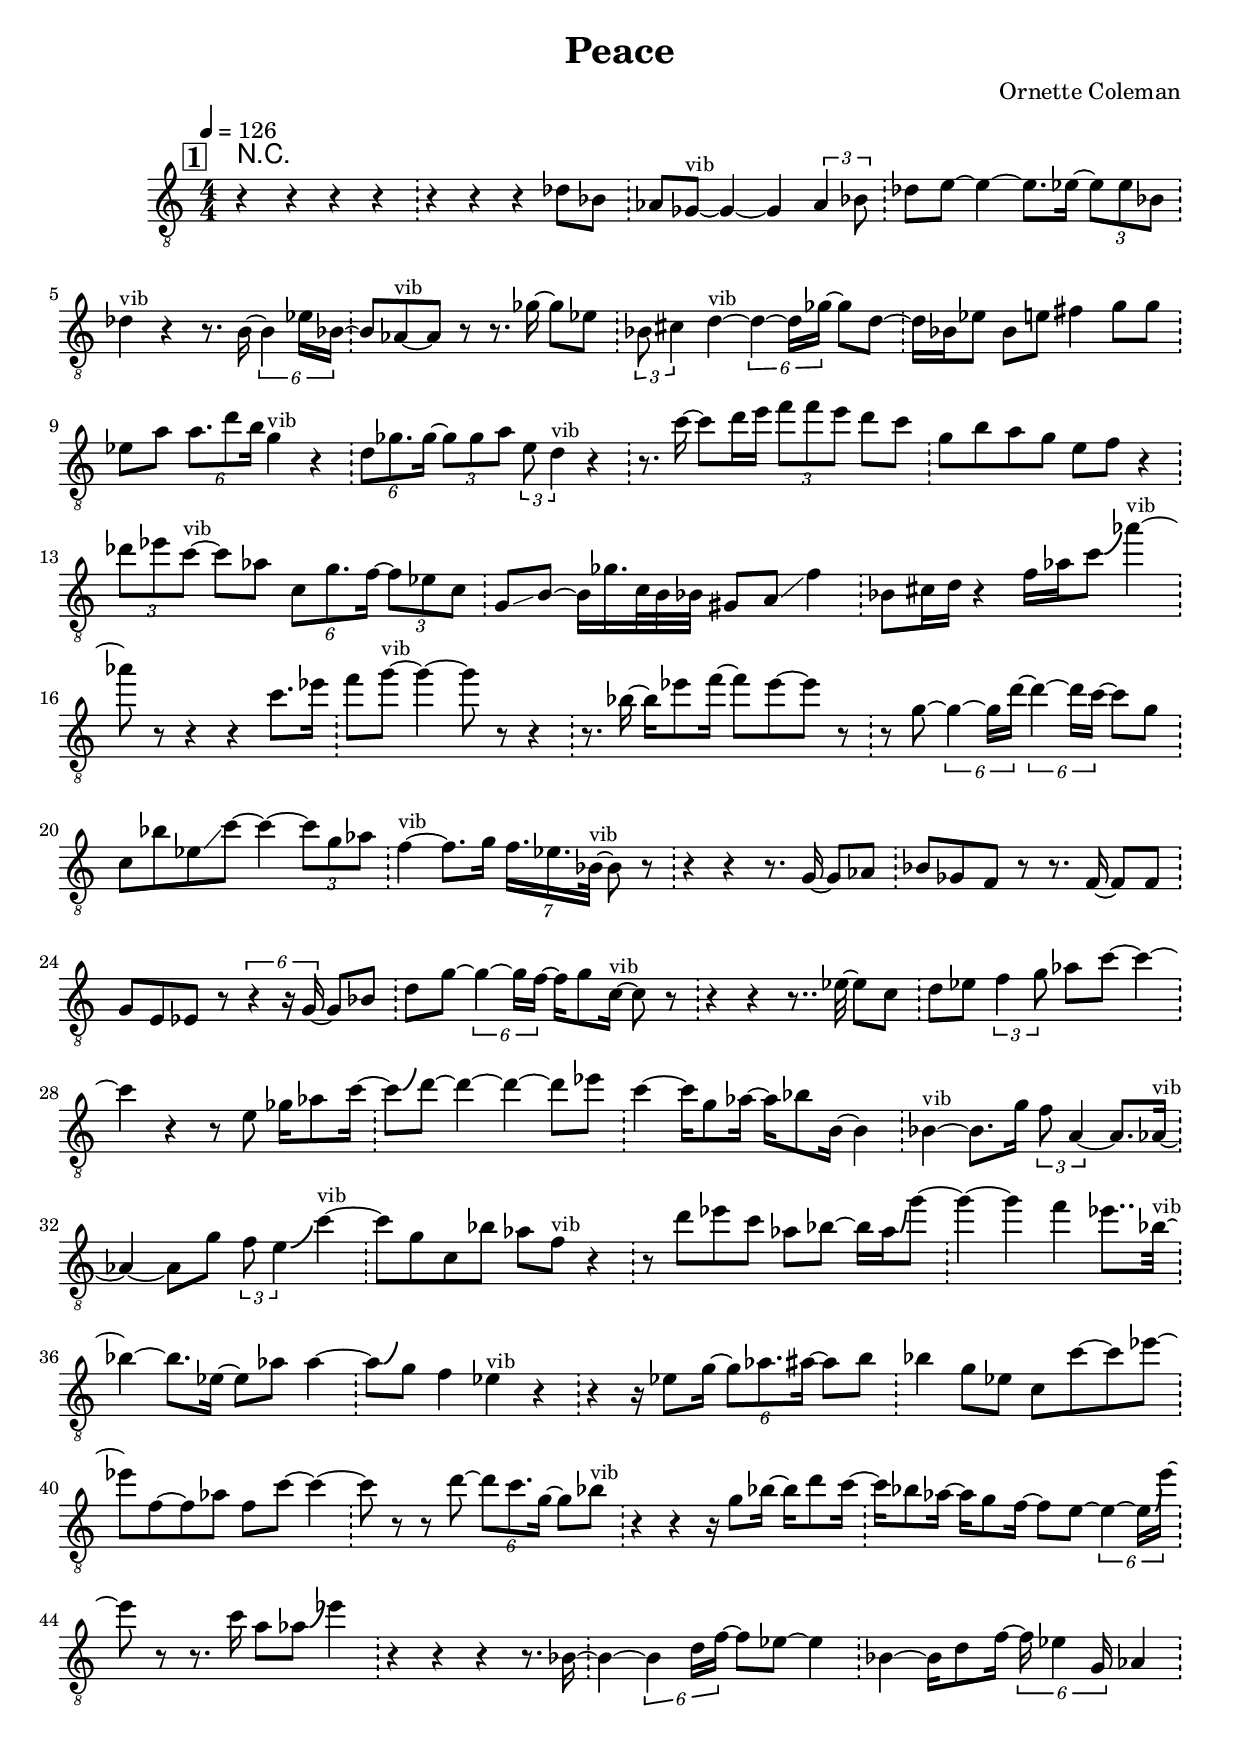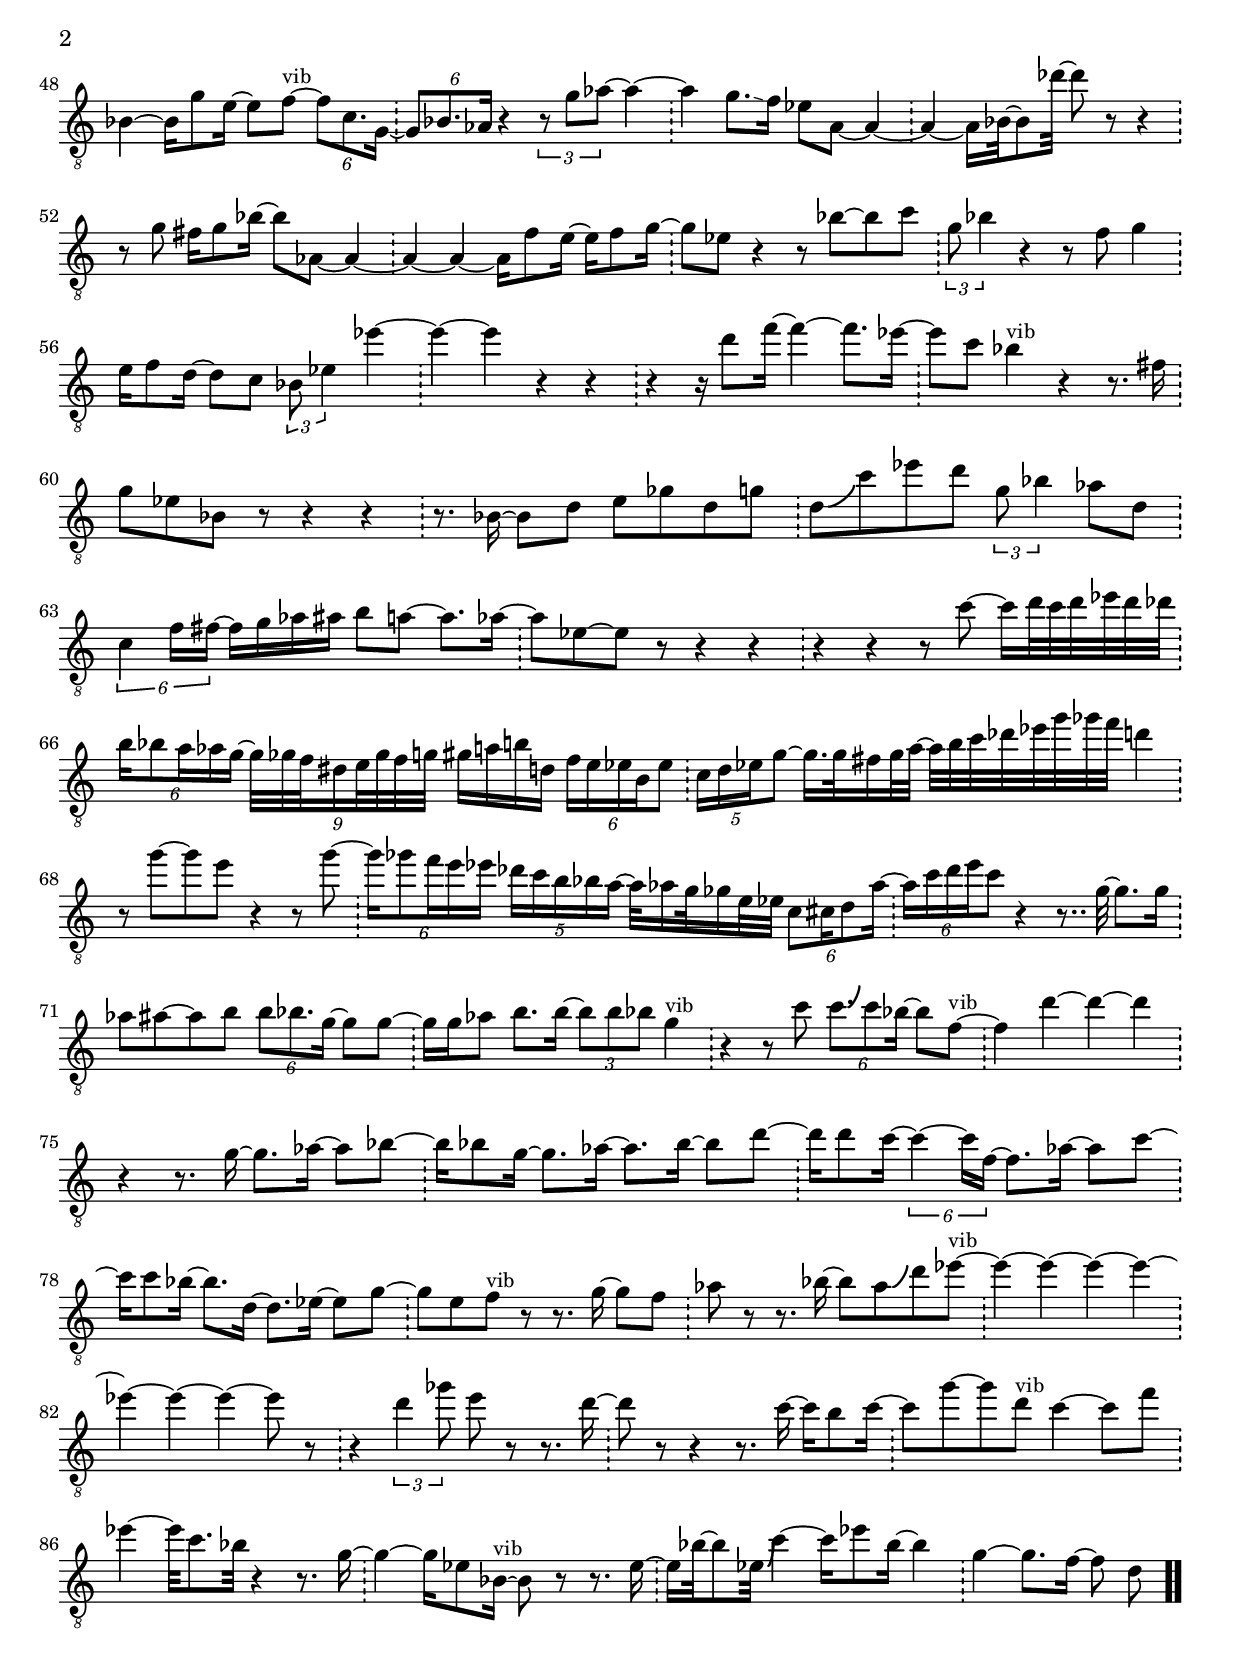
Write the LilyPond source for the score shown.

\version "2.13.2"

#(ly:set-option 'point-and-click #f)

\header {
  title = "Peace"
  composer = "Ornette Coleman"
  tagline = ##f
}
global =
{
    \override Staff.TimeSignature #'style = #'()
    \time 4/4
    \clef "treble_8"
    \key c \major
    \override Rest #'direction = #'0
    \override MultiMeasureRest #'staff-position = #0
}
\score
{
<<
    \transpose c' c'

    \new ChordNames { \chords {
      \set majorSevenSymbol = \markup { "maj7" }
      \set minorChordModifier = \markup { \char ##x2013 }
      
       r4
      }
      }

    \new Staff
    <<
    \transpose c' c'

    {
      \global
  		%\override Score.MetronomeMark #'transparent = ##t
  		%\override Score.MetronomeMark #'stencil = ##f
  		
  		\override HorizontalBracket #'direction = #UP
  		\override HorizontalBracket #'bracket-flare = #'(0 . 0)
  		
  		\override TextSpanner #'dash-fraction = #1.0
  		\override TextSpanner #'bound-details #'left #'text = \markup{ \concat{\draw-line #'(0 . -1.0) \draw-line #'(1.0 . 0) }}
  		\override TextSpanner #'bound-details #'right #'text = \markup{ \concat{ \draw-line #'(1.0 . 0) \draw-line #'(0 . -1.0) }}
          \set Score.markFormatter = #format-mark-box-numbers


      \tempo 4 = 126
      \set Score.currentBarNumber = #1
     
      \bar "||" \mark \default r4 
       r4 
       r4 
       r4 
      \bar "!" r4 
       r4 
       r4 
       des'8 bes8 
      \bar "!" aes8 ges8~^\markup{\left-align \small vib} 
       ges4~ 
       ges4 
       \tuplet 3/2 {aes4 bes8} 
      \bar "!" des'8 e'8~ 
       e'4~ 
       e'8. es'16~ 
       \tuplet 3/2 {es'8 es'8 bes8} 
      \bar "!" des'4^\markup{\left-align \small vib} 
       r4 
       r8. b16~ 
       \tuplet 6/4 {b4 es'16 bes16~} 
      \bar "!" bes8 aes8~^\markup{\left-align \small vib} 
       aes8 r8 
       r8. ges'16~ 
       ges'8 es'8 
      \bar "!" \tuplet 3/2 {bes8 cis'4} 
       d'4~^\markup{\left-align \small vib} 
       \tuplet 6/4 {d'4~ d'16 ges'16~} 
       ges'8 d'8~ 
      \bar "!" d'16 bes16 es'8 
       bes8 e'8 
       fis'4 
       g'8 g'8 
      \bar "!" es'8 a'8 
       \tuplet 6/4 {a'8. d''8 b'16} 
       g'4^\markup{\left-align \small vib} 
       r4 
      \bar "!" \tuplet 6/4 {d'8 ges'8. ges'16~} 
       \tuplet 3/2 {ges'8 ges'8 a'8} 
       \tuplet 3/2 {e'8 d'4^\markup{\left-align \small vib}} 
       r4 
      \bar "!" r8. c''16~ 
       c''8 d''16 e''16 
       \tuplet 3/2 {f''8 f''8 e''8} 
       d''8 c''8 
      \bar "!" g'8 b'8 
       a'8 g'8 
       e'8 f'8 
       r4 
      \bar "!" \tuplet 3/2 {des''8 es''8 c''8~^\markup{\left-align \small vib}} 
       c''8 aes'8 
       \tuplet 6/4 {c'8 g'8. f'16~} 
       \tuplet 3/2 {f'8 es'8 c'8} 
      \bar "!" g8\glissando  b8~ 
       b16 ges'16. c'32 b32 bes32 
       gis8 a8\glissando  
       f'4 
      \bar "!" bes8 cis'16 d'16 
       r4 
       f'16 aes'16 c''8\bendAfter #+4  
       aes''4~^\markup{\left-align \small vib} 
      \bar "!" aes''8 r8 
       r4 
       r4 
       c''8. es''16 
      \bar "!" f''8 g''8~^\markup{\left-align \small vib} 
       g''4~ 
       g''8 r8 
       r4 
      \bar "!" r8. bes'16~ 
       bes'16 es''8 f''16~ 
       f''8 es''8~ 
       es''8 r8 
      \bar "!" r8 g'8~ 
       \tuplet 6/4 {g'4~ g'16 d''16~} 
       \tuplet 6/4 {d''4~ d''16 c''16~} 
       c''8 g'8 
      \bar "!" c'8 bes'8 
       es'8\glissando  c''8~ 
       c''4~ 
       \tuplet 3/2 {c''8 g'8 aes'8} 
      \bar "!" f'4~^\markup{\left-align \small vib} 
       f'8. g'16 
       \tuplet 7/8 {f'16. es'16. bes32~^\markup{\left-align \small vib}} 
       bes8 r8 
      \bar "!" r4 
       r4 
       r8. g16~ 
       g8 aes8 
      \bar "!" bes8 ges8 
       f8 r8 
       r8. f16~ 
       f8 f8 
      \bar "!" g8 e8 
       es8 r8 
       \tuplet 6/4 {r4 r16 g16~} 
       g8 bes8 
      \bar "!" d'8 g'8~ 
       \tuplet 6/4 {g'4~ g'16 f'16~} 
       f'16 g'8 c'16~^\markup{\left-align \small vib} 
       c'8 r8 
      \bar "!" r4 
       r4 
       r8.. es'32~ 
       es'8 c'8 
      \bar "!" d'8 es'8 
       \tuplet 3/2 {f'4 g'8} 
       aes'8 c''8~ 
       c''4~ 
      \bar "!" c''4 
       r4 
       r8 e'8 
       ges'16 aes'8 c''16~ 
      \bar "!" c''8\bendAfter #+4  d''8~ 
       d''4~ 
       d''4~ 
       d''8 es''8 
      \bar "!" c''4~ 
       c''16 g'8 aes'16~ 
       aes'16 bes'8 b16~ 
       b4 
      \bar "!" bes4~^\markup{\left-align \small vib} 
       bes8. g'16 
       \tuplet 3/2 {f'8 a4~} 
       a8. aes16~^\markup{\left-align \small vib} 
      \bar "!" aes4~ 
       aes8 g'8 
       \tuplet 3/2 {f'8 e'4\bendAfter #+4 } 
       c''4~^\markup{\left-align \small vib} 
      \bar "!" c''8 g'8 
       c'8 bes'8 
       aes'8 f'8^\markup{\left-align \small vib} 
       r4 
      \bar "!" r8 d''8 
       es''8 c''8 
       aes'8 bes'8~ 
       bes'16 aes'16\bendAfter #+4  g''8~ 
      \bar "!" g''4~ 
       g''4 
       f''4 
       es''8.. bes'32~^\markup{\left-align \small vib} 
      \bar "!" bes'4~ 
       bes'8. es'16~ 
       es'8 aes'8 
       aes'4~ 
      \bar "!" aes'8\bendAfter #+4  g'8 
       f'4 
       es'4^\markup{\left-align \small vib} 
       r4 
      \bar "!" r4 
       r16 es'8 g'16~ 
       \tuplet 6/4 {g'8 aes'8. ais'16~} 
       ais'8 b'8 
      \bar "!" bes'4 
       g'8 es'8 
       c'8 c''8~ 
       c''8 es''8~ 
      \bar "!" es''8 f'8~ 
       f'8 aes'8 
       f'8 c''8~ 
       c''4~ 
      \bar "!" c''8 r8 
       r8 d''8~ 
       \tuplet 6/4 {d''8 c''8. g'16~} 
       g'8 bes'8^\markup{\left-align \small vib} 
      \bar "!" r4 
       r4 
       r16 g'8 bes'16~ 
       bes'16 d''8 c''16~ 
      \bar "!" c''16 bes'8 aes'16~ 
       aes'16 g'8 f'16~ 
       f'8 e'8~ 
       \tuplet 6/4 {e'4~ e'16\bendAfter #+4  e''16~} 
      \bar "!" e''8 r8 
       r8. c''16 
       a'8 aes'8\bendAfter #+4  
       es''4 
      \bar "!" r4 
       r4 
       r4 
       r8. bes16~ 
      \bar "!" bes4~ 
       \tuplet 6/4 {bes4 d'16 f'16~} 
       f'8 es'8~ 
       es'4 
      \bar "!" bes4~ 
       bes16 d'8 f'16~ 
       \tuplet 6/4 {f'16 es'4 g16} 
       aes4 
      \bar "!" bes4~ 
       bes16 g'8 e'16~ 
       e'8 f'8~^\markup{\left-align \small vib} 
       \tuplet 6/4 {f'8 c'8. g16~} 
      \bar "!" \tuplet 6/4 {g8 bes8. aes16} 
       r4 
       \tuplet 3/2 {r8 g'8 aes'8~} 
       aes'4~ 
      \bar "!" aes'4 
       g'8.\glissando  f'16 
       es'8 a8~ 
       a4~ 
      \bar "!" a4~ 
       a16 bes32~ bes8 des''32~ 
       des''8 r8 
       r4 
      \bar "!" r8 g'8 
       fis'16 g'8 bes'16~ 
       bes'8 aes8~ 
       aes4~ 
      \bar "!" aes4~ 
       aes4~ 
       aes16 f'8 e'16~ 
       e'16 f'8 g'16~ 
      \bar "!" g'8 es'8 
       r4 
       r8 bes'8~ 
       bes'8 c''8 
      \bar "!" \tuplet 3/2 {g'8 bes'4} 
       r4 
       r8 f'8 
       g'4 
      \bar "!" e'16 f'8 d'16~ 
       d'8 c'8 
       \tuplet 3/2 {bes8 es'4} 
       es''4~ 
      \bar "!" es''4~ 
       es''4 
       r4 
       r4 
      \bar "!" r4 
       r16 d''8 f''16~ 
       f''4~ 
       f''8. es''16~ 
      \bar "!" es''8 c''8 
       bes'4^\markup{\left-align \small vib} 
       r4 
       r8. fis'16 
      \bar "!" g'8 es'8 
       bes8 r8 
       r4 
       r4 
      \bar "!" r8. bes16~ 
       bes8 d'8 
       e'8 ges'8 
       d'8 g'8 
      \bar "!" d'8\bendAfter #+4  c''8 
       es''8 d''8 
       \tuplet 3/2 {g'8 bes'4} 
       aes'8 d'8 
      \bar "!" \tuplet 6/4 {c'4 f'16 fis'16~} 
       fis'16 g'16 aes'16 ais'16 
       b'8 a'8~ 
       a'8. aes'16~ 
      \bar "!" aes'8 es'8~ 
       es'8 r8 
       r4 
       r4 
      \bar "!" r4 
       r4 
       r8 c''8~ 
       c''16 d''32 c''32 d''32 es''32 d''32 des''32 
      \bar "!" \tuplet 6/4 {b'16 bes'8 a'16 aes'16 g'16~} 
       \tuplet 9/8 {g'32 ges'32 f'32 dis'16 e'32 ges'32 f'32 g'32} 
       gis'16 a'16 b'16 d'16 
       \tuplet 6/4 {f'16 e'16 es'16 b16 es'8} 
      \bar "!" \tuplet 5/4 {c'16 d'16 es'16 g'8~} 
       g'16. g'32 fis'16 g'32 a'32~ 
       a'32 b'32 c''32 des''32 es''32 g''32 ges''32 f''32 
       d''4 
      \bar "!" r8 g''8~ 
       g''8 e''8 
       r4 
       r8 g''8~ 
      \bar "!" \tuplet 6/4 {g''16 ges''8 f''16 e''16 es''16} 
       \tuplet 5/4 {des''16 c''16 b'16 bes'16 a'16~} 
       a'32 aes'16 g'32 ges'16 e'32 es'32 
       \tuplet 6/4 {c'8 cis'16 d'8 aes'16~} 
      \bar "!" \tuplet 6/4 {aes'16 c''16 d''16 e''16 c''8} 
       r4 
       r8.. g'32~ 
       g'8. g'16 
      \bar "!" aes'8 ais'8~ 
       ais'8 b'8 
       \tuplet 6/4 {b'8 bes'8. g'16~} 
       g'8 g'8~ 
      \bar "!" g'16 g'16 aes'8 
       b'8. b'16~ 
       \tuplet 3/2 {b'8 b'8 bes'8} 
       g'4^\markup{\left-align \small vib} 
      \bar "!" r4 
       r8 c''8 
       \tuplet 6/4 {c''8.\bendAfter #+4  c''8 bes'16~} 
       bes'8 f'8~^\markup{\left-align \small vib} 
      \bar "!" f'4 
       d''4~ 
       d''4~ 
       d''4 
      \bar "!" r4 
       r8. g'16~ 
       g'8. aes'16~ 
       aes'8 bes'8~ 
      \bar "!" bes'16 bes'8 g'16~ 
       g'8. aes'16~ 
       aes'8. bes'16~ 
       bes'8 d''8~ 
      \bar "!" d''16 d''8 c''16~ 
       \tuplet 6/4 {c''4~ c''16 f'16~} 
       f'8. aes'16~ 
       aes'8 c''8~ 
      \bar "!" c''16 c''8 bes'16~ 
       bes'8. d'16~ 
       d'8. es'16~ 
       es'8 g'8~ 
      \bar "!" g'8 e'8 
       f'8^\markup{\left-align \small vib} r8 
       r8. g'16~ 
       g'8 f'8 
      \bar "!" aes'8 r8 
       r8. bes'16~ 
       bes'8 aes'8\bendAfter #+4  
       d''8 es''8~^\markup{\left-align \small vib} 
      \bar "!" es''4~ 
       es''4~ 
       es''4~ 
       es''4~ 
      \bar "!" es''4~ 
       es''4~ 
       es''4~ 
       es''8 r8 
      \bar "!" r4 
       \tuplet 3/2 {d''4 ges''8} 
       e''8 r8 
       r8. d''16~ 
      \bar "!" d''8 r8 
       r4 
       r8. c''16~ 
       c''16 b'8 c''16~ 
      \bar "!" c''8 g''8~ 
       g''8 d''8^\markup{\left-align \small vib} 
       c''4~ 
       c''8 f''8 
      \bar "!" es''4~ 
       es''32 c''8. bes'32 
       r4 
       r8. g'16~ 
      \bar "!" g'4~ 
       g'16 es'8 bes16~^\markup{\left-align \small vib} 
       bes8 r8 
       r8. es'16~ 
      \bar "!" es'16 bes'32~ bes'8 es'32\bendAfter #+4  
       c''4~ 
       c''16 es''8 bes'16~ 
       bes'4 
      \bar "!" g'4~ 
       g'8. f'16~ 
       f'8 d'8\bar  ".."
    }
    >>
>>    
}
